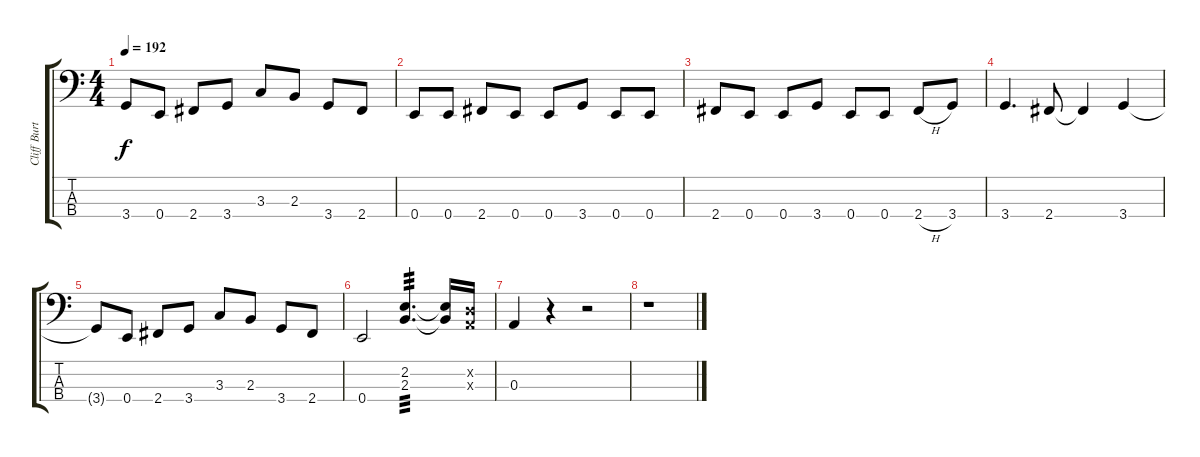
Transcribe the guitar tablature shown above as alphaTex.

\track ("Cliff Burton - Bass" "Cliff Burt") {instrument electricbassfinger}
\staff {score tabs}
\tuning (G2 D2 A1 E1) {hide}
\ts (4 4)
\tempo 192
\clef f4
\ks c
3.4{t}.8{dy f} 0.4.8 2.4.8 3.4.8 3.3.8 2.3.8 3.4.8 2.4.8 |
0.4.8 0.4.8 2.4.8 0.4.8 0.4.8 3.4.8 0.4.8 0.4.8 |
2.4.8 0.4.8 0.4.8 3.4.8 0.4.8 0.4.8 2.4{h}.8 3.4.8 |
3.4.4{d} 2.4.8 2.4{t}.4 3.4.4 |
3.4{t}.8 0.4.8 2.4.8 3.4.8 3.3.8 2.3.8 3.4.8 2.4.8 |
0.4.2 (2.2 2.3).4{d tp 3} (2.2{t} 2.3{t}).16 (0.2{x} 0.3{x}).16 |
0.3.4 r.4 r.2 |
r.1
